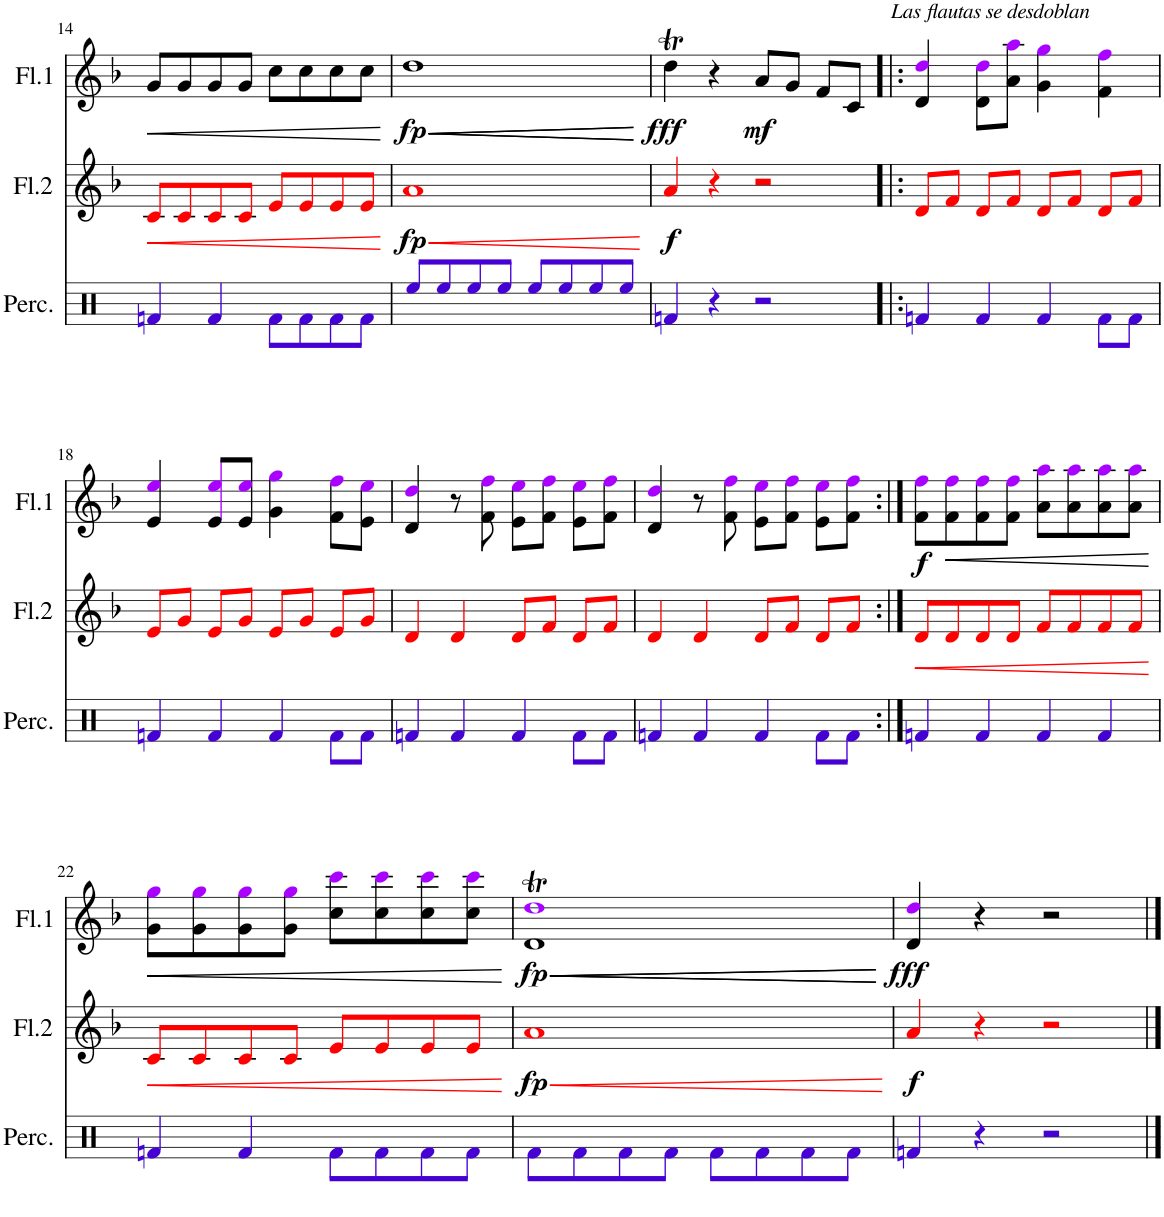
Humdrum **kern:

**kern	**kern	**dynam	**kern	**dynam
*part3	*part2	*part2	*part1	*part1
*staff3	*staff2	*staff2	*staff1	*staff1
*I"Percusión	*I"Flauta 2	*	*I"Flauta 1	*
*I'Perc.	*I'Fl.2	*	*I'Fl.1	*
!!LO:PB:g=z
*clefX	*clefG2	*	*clefG2	*
*k[b-]	*k[b-]	*	*k[b-]	*
*M4/4	*M4/4	*	*M4/4	*
=14	=14	=14	=14	=14
!	!	!LO:HP:b	!	!LO:HP:b
4Rfi/	8cj/L	<	8g/L	<
.	8cj/	.	8g/	.
4Rfi/	8cj/	.	8g/	.
.	8cj/J	.	8g/J	.
8Rfi\L	8ej/L	.	8cc\L	.
8Rfi\	8ej/	.	8cc\	.
8Rfi\	8ej/	.	8cc\	.
8Rfi\J	8ej/J	.	8cc\J	.
.	.	[	.	[
=15	=15	=15	=15	=15
!	!	!LO:HP:b	!	!LO:HP:b
!	!	!LO:DY:n=1:b	!	!LO:HP:n=1:b
!	!	!	!	!LO:DY:n=1:b
8Reei/L	1aj	< fp	1dd	< < fp
8Reei/	.	.	.	.
8Reei/	.	.	.	.
8Reei/J	.	.	.	.
8Reei/L	.	.	.	.
8Reei/	.	.	.	.
8Reei/	.	.	.	.
8Reei/J	.	.	.	.
.	.	[	.	[
=16	=16	=16	=16	=16
!	!	!LO:DY:b	!	!LO:DY:b
4Rfi/	4aj/	f	4ddT\	fff
4r	4r	.	4r	[
!	!	!	!	!LO:DY:b
2r	2r	.	8a/L	mf
.	.	.	8g/J	.
.	.	.	8f/L	.
.	.	.	8c/J	.
=17!|:	=17!|:	=17!|:	=17!|:	=17!|:
!	!	!	!LO:TX:a:i:t=Las flautas se desdoblan	!
4Rfi/	8dj/L	.	4d/ 4ddZ/	.
.	8fj/J	.	.	.
4Rfi/	8dj/L	.	8d\ 8ddZ\L	.
.	8fj/J	.	8a\ 8aaZ\J	.
4Rfi/	8dj/L	.	4g\ 4ggZ\	.
.	8fj/J	.	.	.
8Rfi\L	8dj/L	.	4f\ 4ffZ\	.
8Rfi\J	8fj/J	.	.	.
!!LO:LB:g=z
=18	=18	=18	=18	=18
4Rfi/	8ej/L	.	4e/ 4eeZ/	.
.	8gj/J	.	.	.
4Rfi/	8ej/L	.	8e/ 8eeZ/L	.
.	8gj/J	.	8e/ 8eeZ/J	.
4Rfi/	8ej/L	.	4g\ 4ggZ\	.
.	8gj/J	.	.	.
8Rfi\L	8ej/L	.	8f\ 8ffZ\L	.
8Rfi\J	8gj/J	.	8e\ 8eeZ\J	.
=19	=19	=19	=19	=19
4Rfi/	4dj/	.	4d/ 4ddZ/	.
4Rfi/	4dj/	.	8r	.
.	.	.	8f\ 8ffZ\	.
4Rfi/	8dj/L	.	8e\ 8eeZ\L	.
.	8fj/J	.	8f\ 8ffZ\J	.
8Rfi\L	8dj/L	.	8e\ 8eeZ\L	.
8Rfi\J	8fj/J	.	8f\ 8ffZ\J	.
=20	=20	=20	=20	=20
4Rfi/	4dj/	.	4d/ 4ddZ/	.
4Rfi/	4dj/	.	8r	.
.	.	.	8f\ 8ffZ\	.
4Rfi/	8dj/L	.	8e\ 8eeZ\L	.
.	8fj/J	.	8f\ 8ffZ\J	.
8Rfi\L	8dj/L	.	8e\ 8eeZ\L	.
8Rfi\J	8fj/J	.	8f\ 8ffZ\J	.
=21:|!	=21:|!	=21:|!	=21:|!	=21:|!
!	!	!LO:HP:b	!	!LO:DY:b
4Rfi/	8dj/L	<	8f\ 8ffZ\L	f
!	!	!	!	!LO:HP:b
.	8dj/	.	8f\ 8ffZ\	<
4Rfi/	8dj/	.	8f\ 8ffZ\	.
.	8dj/J	.	8f\ 8ffZ\J	.
4Rfi/	8fj/L	.	8a\ 8aaZ\L	.
.	8fj/	.	8a\ 8aaZ\	.
4Rfi/	8fj/	.	8a\ 8aaZ\	.
.	8fj/J	.	8a\ 8aaZ\J	.
.	.	[	.	[
!!LO:LB:g=z
=22	=22	=22	=22	=22
!	!	!LO:HP:b	!	!LO:HP:b
4Rfi/	8cj/L	<	8g\ 8ggZ\L	<
.	8cj/	.	8g\ 8ggZ\	.
4Rfi/	8cj/	.	8g\ 8ggZ\	.
.	8cj/J	.	8g\ 8ggZ\J	.
8Rfi\L	8ej/L	.	8cc\ 8cccZ\L	.
8Rfi\	8ej/	.	8cc\ 8cccZ\	.
8Rfi\	8ej/	.	8cc\ 8cccZ\	.
8Rfi\J	8ej/J	.	8cc\ 8cccZ\J	.
.	.	[	.	[
=23	=23	=23	=23	=23
!	!	!LO:HP:b	!	!LO:HP:b
!	!	!LO:DY:n=1:b	!	!LO:HP:n=1:b
!	!	!	!	!LO:DY:n=1:b
8Rfi\L	1aj	< fp	1dT 1ddZT	< < fp
8Rfi\	.	.	.	.
8Rfi\	.	.	.	.
8Rfi\J	.	.	.	.
8Rfi\L	.	.	.	.
8Rfi\	.	.	.	.
8Rfi\	.	.	.	.
8Rfi\J	.	.	.	.
.	.	[	.	[
=24	=24	=24	=24	=24
!	!	!LO:DY:b	!	!LO:DY:b
4Rfi/	4aj/	f	4d/ 4ddZ/	fff
4r	4r	.	4r	[
2r	2r	.	2r	.
==	==	==	==	==
*-	*-	*-	*-	*-
